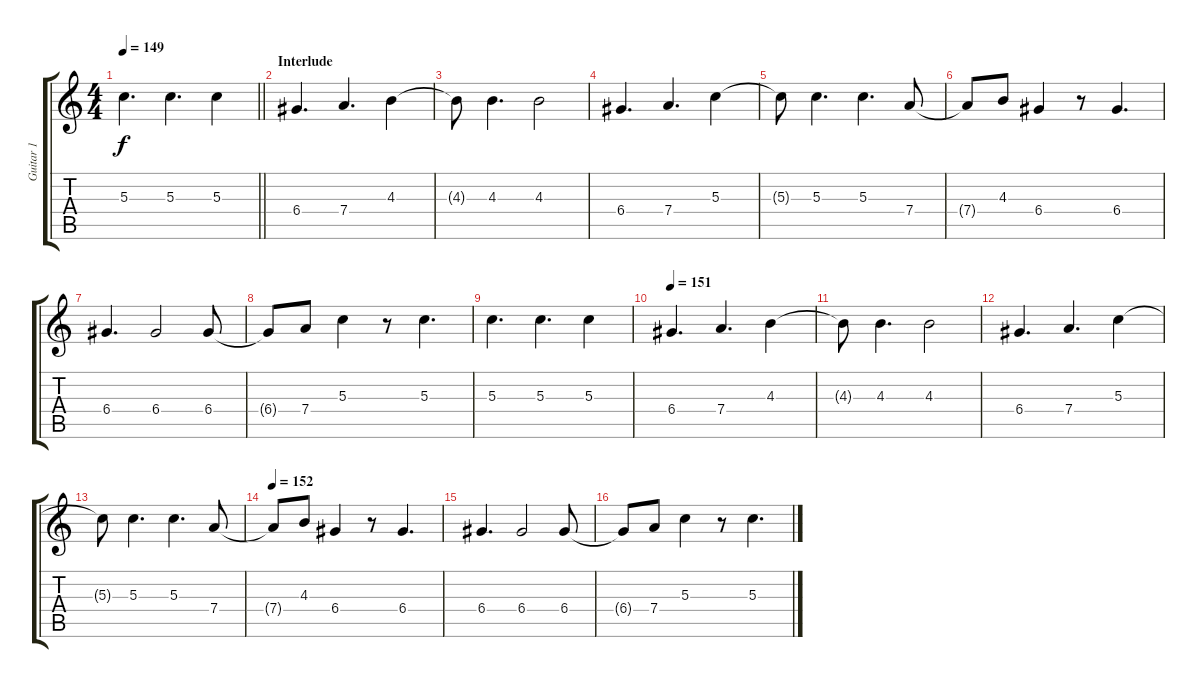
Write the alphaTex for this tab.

\track ("Guitar 1" "Guitar 1") {instrument electricguitarclean}
\staff {score tabs}
\tuning (E4 B3 G3 D3 A2 E2) {hide}
\ts (4 4)
\tempo 149
\clef g2
\barLineRight lightlight
\ks c
5.3.4{d dy f} 5.3.4{d} 5.3.4 |
\section ("" "Interlude")
6.4.4{d} 7.4.4{d} 4.3.4 |
4.3{t}.8 4.3.4{d} 4.3.2 |
6.4.4{d} 7.4.4{d} 5.3.4 |
5.3{t}.8 5.3.4{d} 5.3.4{d} 7.4.8 |
7.4{t}.8 4.3.8 6.4.4 r.8 6.4.4{d} |
6.4.4{d} 6.4.2 6.4.8 |
6.4{t}.8 7.4.8 5.3.4 r.8 5.3.4{d} |
5.3.4{d} 5.3.4{d} 5.3.4 |
\tempo 151
6.4.4{d} 7.4.4{d} 4.3.4 |
4.3{t}.8 4.3.4{d} 4.3.2 |
6.4.4{d} 7.4.4{d} 5.3.4 |
5.3{t}.8 5.3.4{d} 5.3.4{d} 7.4.8 |
\tempo 152
7.4{t}.8 4.3.8 6.4.4 r.8 6.4.4{d} |
6.4.4{d} 6.4.2 6.4.8 |
6.4{t}.8 7.4.8 5.3.4 r.8 5.3.4{d}
